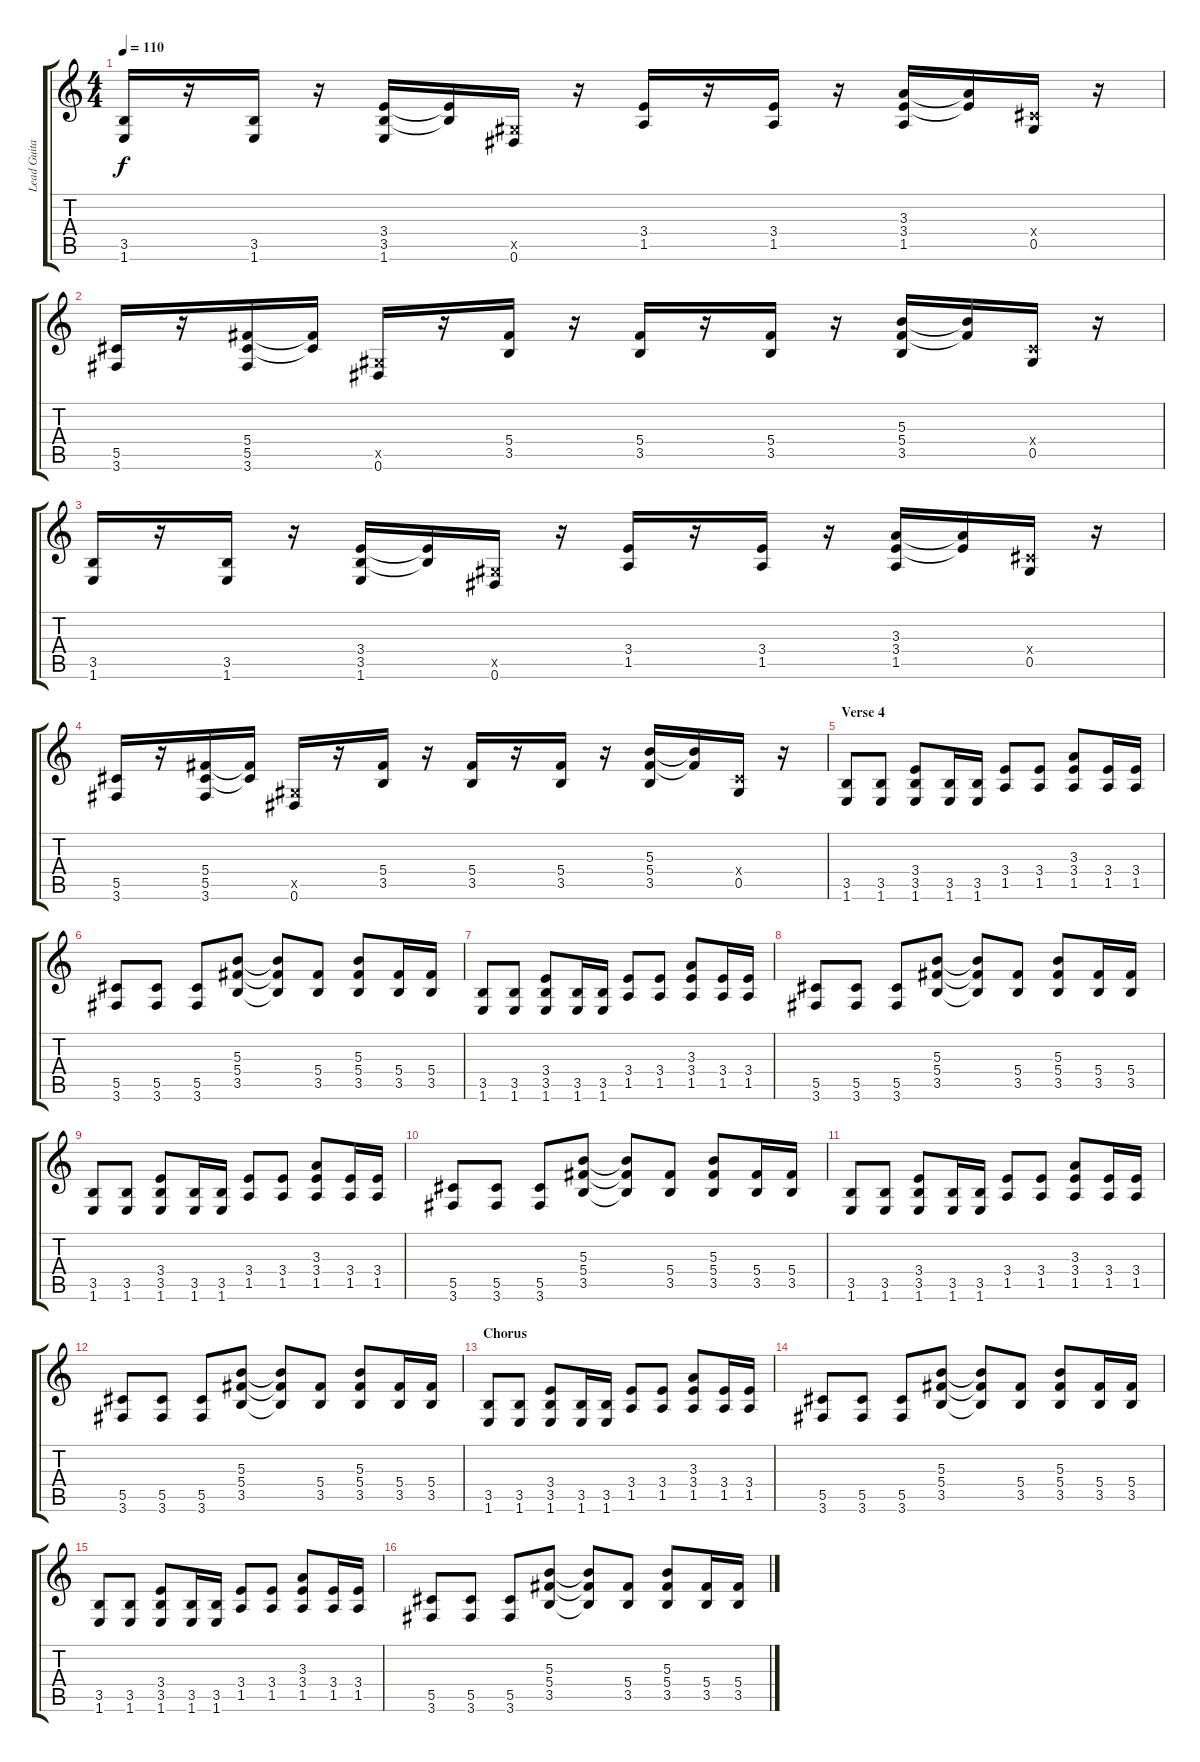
\track ("Lead Guitar" "Lead Guita") {instrument electricguitarmuted}
\staff {score tabs}
\tuning (Eb4 Bb3 Gb3 Db3 Ab2 Eb2) {hide}
\ts (4 4)
\tempo 110
\clef g2
\ks c
(3.5 1.6).16{dy f} r.16 (3.5 1.6).16 r.16 (3.4 3.5 1.6).16 (3.4{t} 3.5{t}).16 (0.5{x} 0.6).16 r.16 (3.4 1.5).16 r.16 (3.4 1.5).16 r.16 (3.3 3.4 1.5).16 (3.3{t} 3.4{t}).16 (0.4{x} 0.5).16 r.16 |
(5.5 3.6).16 r.16 (5.4 5.5 3.6).16 (5.4{t} 5.5{t}).16 (0.5{x} 0.6).16 r.16 (5.4 3.5).16 r.16 (5.4 3.5).16 r.16 (5.4 3.5).16 r.16 (5.3 5.4 3.5).16 (5.3{t} 5.4{t}).16 (0.4{x} 0.5).16 r.16 |
(3.5 1.6).16 r.16 (3.5 1.6).16 r.16 (3.4 3.5 1.6).16 (3.4{t} 3.5{t}).16 (0.5{x} 0.6).16 r.16 (3.4 1.5).16 r.16 (3.4 1.5).16 r.16 (3.3 3.4 1.5).16 (3.3{t} 3.4{t}).16 (0.4{x} 0.5).16 r.16 |
(5.5 3.6).16 r.16 (5.4 5.5 3.6).16 (5.4{t} 5.5{t}).16 (0.5{x} 0.6).16 r.16 (5.4 3.5).16 r.16 (5.4 3.5).16 r.16 (5.4 3.5).16 r.16 (5.3 5.4 3.5).16 (5.3{t} 5.4{t}).16 (0.4{x} 0.5).16 r.16 |
\section ("" "Verse 4")
(3.5 1.6).8{volume 11 instrument overdrivenguitar} (3.5 1.6).8 (3.4 3.5 1.6).8 (3.5 1.6).16 (3.5 1.6).16 (3.4 1.5).8 (3.4 1.5).8 (3.3 3.4 1.5).8 (3.4 1.5).16 (3.4 1.5).16 |
(5.5 3.6).8 (5.5 3.6).8 (5.5 3.6).8 (5.3 5.4 3.5).8 (5.3{t} 5.4{t} 3.5{t}).8 (5.4 3.5).8 (5.3 5.4 3.5).8 (5.4 3.5).16 (5.4 3.5).16 |
(3.5 1.6).8{instrument overdrivenguitar} (3.5 1.6).8 (3.4 3.5 1.6).8 (3.5 1.6).16 (3.5 1.6).16 (3.4 1.5).8 (3.4 1.5).8 (3.3 3.4 1.5).8 (3.4 1.5).16 (3.4 1.5).16 |
(5.5 3.6).8 (5.5 3.6).8 (5.5 3.6).8 (5.3 5.4 3.5).8 (5.3{t} 5.4{t} 3.5{t}).8 (5.4 3.5).8 (5.3 5.4 3.5).8 (5.4 3.5).16 (5.4 3.5).16 |
(3.5 1.6).8{instrument overdrivenguitar} (3.5 1.6).8 (3.4 3.5 1.6).8 (3.5 1.6).16 (3.5 1.6).16 (3.4 1.5).8 (3.4 1.5).8 (3.3 3.4 1.5).8 (3.4 1.5).16 (3.4 1.5).16 |
(5.5 3.6).8 (5.5 3.6).8 (5.5 3.6).8 (5.3 5.4 3.5).8 (5.3{t} 5.4{t} 3.5{t}).8 (5.4 3.5).8 (5.3 5.4 3.5).8 (5.4 3.5).16 (5.4 3.5).16 |
(3.5 1.6).8{instrument overdrivenguitar} (3.5 1.6).8 (3.4 3.5 1.6).8 (3.5 1.6).16 (3.5 1.6).16 (3.4 1.5).8 (3.4 1.5).8 (3.3 3.4 1.5).8 (3.4 1.5).16 (3.4 1.5).16 |
(5.5 3.6).8 (5.5 3.6).8 (5.5 3.6).8 (5.3 5.4 3.5).8 (5.3{t} 5.4{t} 3.5{t}).8 (5.4 3.5).8 (5.3 5.4 3.5).8 (5.4 3.5).16 (5.4 3.5).16 |
\section ("" "Chorus")
(3.5 1.6).8{instrument overdrivenguitar} (3.5 1.6).8 (3.4 3.5 1.6).8 (3.5 1.6).16 (3.5 1.6).16 (3.4 1.5).8 (3.4 1.5).8 (3.3 3.4 1.5).8 (3.4 1.5).16 (3.4 1.5).16 |
(5.5 3.6).8 (5.5 3.6).8 (5.5 3.6).8 (5.3 5.4 3.5).8 (5.3{t} 5.4{t} 3.5{t}).8 (5.4 3.5).8 (5.3 5.4 3.5).8 (5.4 3.5).16 (5.4 3.5).16 |
(3.5 1.6).8{instrument overdrivenguitar} (3.5 1.6).8 (3.4 3.5 1.6).8 (3.5 1.6).16 (3.5 1.6).16 (3.4 1.5).8 (3.4 1.5).8 (3.3 3.4 1.5).8 (3.4 1.5).16 (3.4 1.5).16 |
(5.5 3.6).8 (5.5 3.6).8 (5.5 3.6).8 (5.3 5.4 3.5).8 (5.3{t} 5.4{t} 3.5{t}).8 (5.4 3.5).8 (5.3 5.4 3.5).8 (5.4 3.5).16 (5.4 3.5).16
